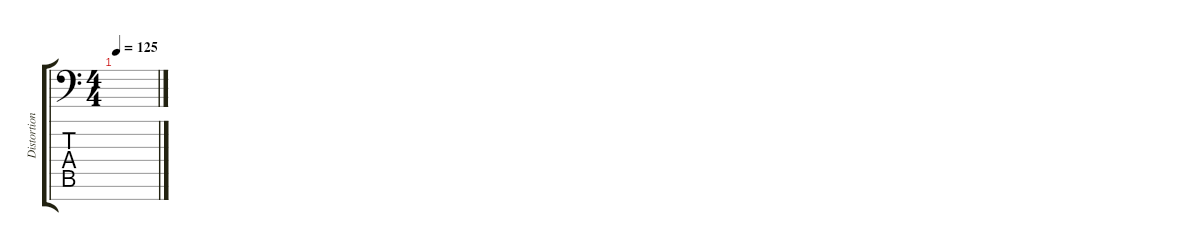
\track ("Distortion Guitar" "Distortion") {instrument overdrivenguitar}
\staff {score tabs}
\tuning (E4 B3 G3 D3 A2 E2 C-1) {hide}
\ts (4 4)
\tempo 125
\clef f4
\ks c
